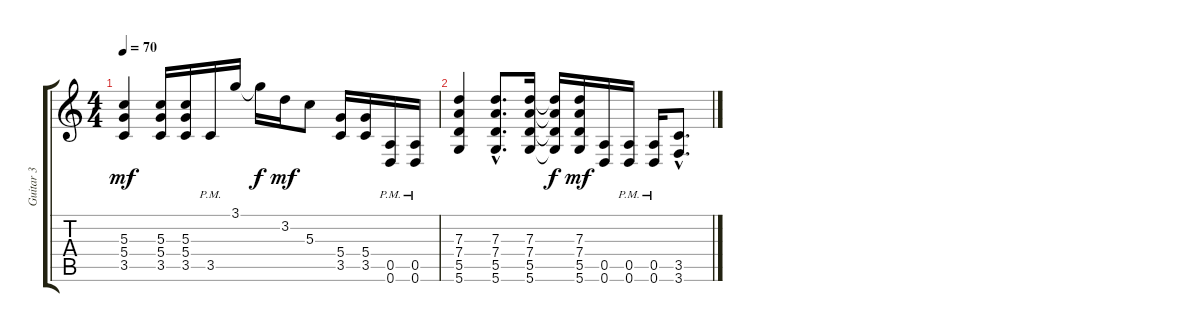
\track ("Guitar 3" "Guitar 3") {instrument distortionguitar}
\staff {score tabs}
\tuning (E4 B3 G3 D3 A2 D2) {hide}
\ts (4 4)
\tempo 70
\clef g2
\ks c
(5.3 5.4 3.5).4{dy mf} (5.3 5.4 3.5).16 (5.3 5.4 3.5).16 3.5{pm}.16 3.1.16 3.1{t}.16{dy f} 3.2.16{dy mf} 5.3.8 (5.4 3.5).16 (5.4 3.5).16 (0.5{pm} 0.6{pm}).16 (0.5{pm} 0.6{pm}).16 |
(7.3 7.4 5.5 5.6).4 (7.3{hac} 7.4{hac} 5.5{hac} 5.6{hac}).8{d} (7.3 7.4 5.5 5.6).16 (7.3{t} 7.4{t} 5.5{t} 5.6{t}).16{dy f} (7.3 7.4 5.5 5.6).16{dy mf} (0.5 0.6).16 (0.5{pm} 0.6{pm}).16 (0.5{pm} 0.6{pm}).16 (3.5{hac} 3.6{hac}).8{d}
